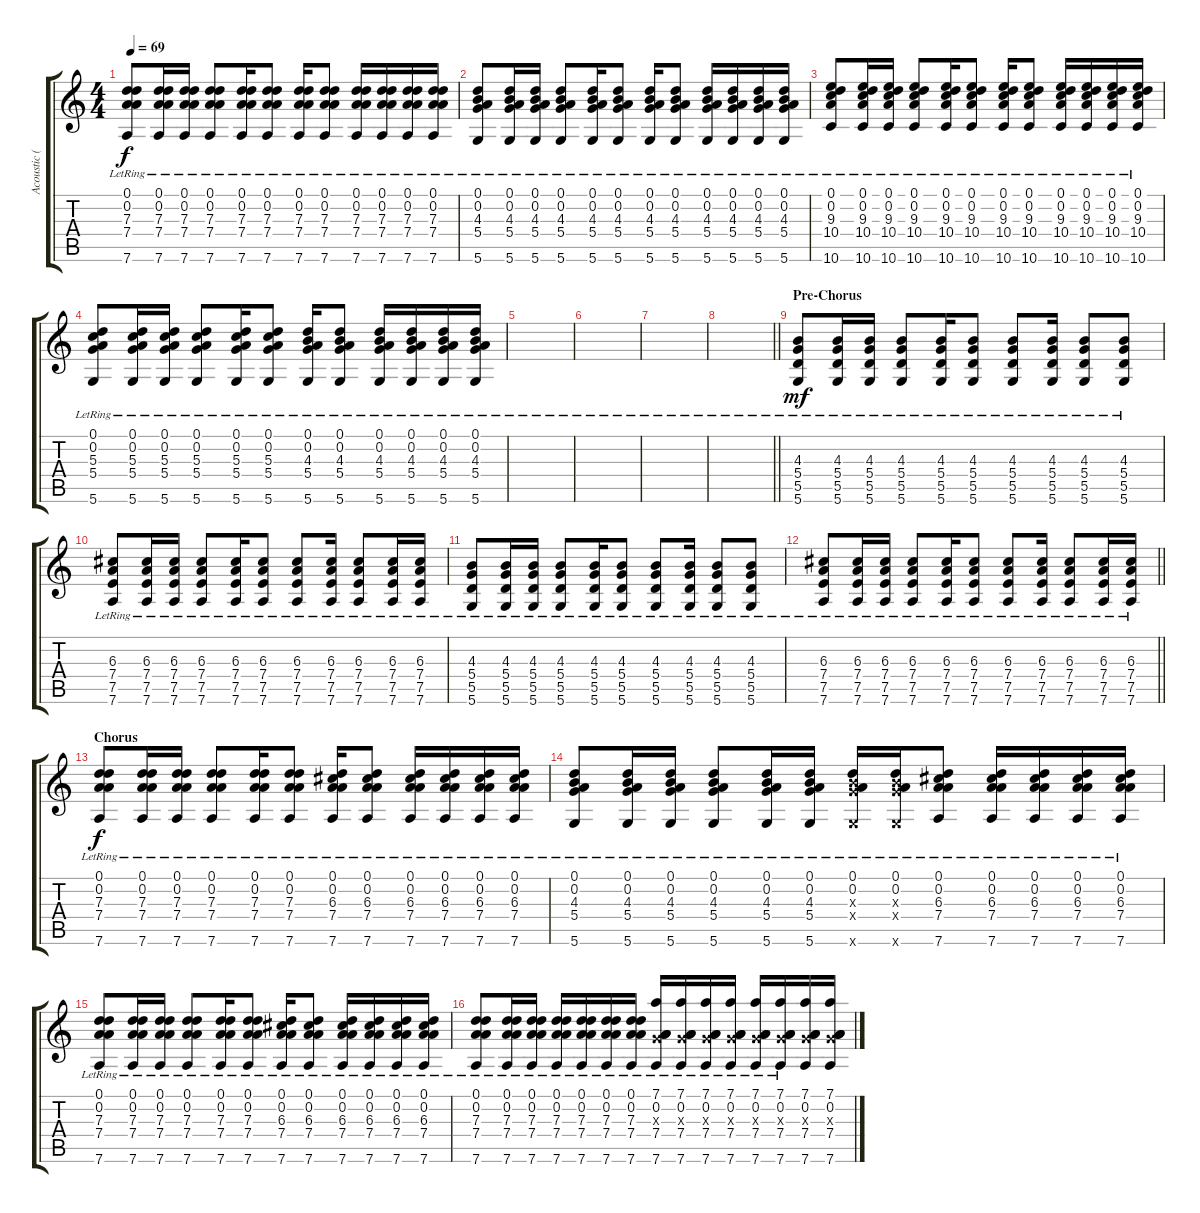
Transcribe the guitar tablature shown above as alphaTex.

\track ("Acoustic (Center)" "Acoustic (") {instrument acousticguitarsteel}
\staff {score tabs}
\tuning (D4 A3 G3 D3 A2 D2) {hide}
\ts (4 4)
\tempo 69
\clef g2
\ks c
(0.1{lr} 0.2{lr} 7.3{lr} 7.4{lr} 7.6{lr}).8{dy f} (0.1{lr} 0.2{lr} 7.3{lr} 7.4{lr} 7.6{lr}).16 (0.1{lr} 0.2{lr} 7.3{lr} 7.4{lr} 7.6{lr}).16 (0.1{lr} 0.2{lr} 7.3{lr} 7.4{lr} 7.6{lr}).8 (0.1{lr} 0.2{lr} 7.3{lr} 7.4{lr} 7.6{lr}).16 (0.1{lr} 0.2{lr} 7.3{lr} 7.4{lr} 7.6{lr}).8 (0.1{lr} 0.2{lr} 7.3{lr} 7.4{lr} 7.6{lr}).16 (0.1{lr} 0.2{lr} 7.3{lr} 7.4{lr} 7.6{lr}).8 (0.1{lr} 0.2{lr} 7.3{lr} 7.4{lr} 7.6{lr}).16 (0.1{lr} 0.2{lr} 7.3{lr} 7.4{lr} 7.6{lr}).16 (0.1{lr} 0.2{lr} 7.3{lr} 7.4{lr} 7.6{lr}).16 (0.1{lr} 0.2{lr} 7.3{lr} 7.4{lr} 7.6{lr}).16 |
(0.1{lr} 0.2{lr} 4.3{lr} 5.4{lr} 5.6{lr}).8 (0.1{lr} 0.2{lr} 4.3{lr} 5.4{lr} 5.6{lr}).16 (0.1{lr} 0.2{lr} 4.3{lr} 5.4{lr} 5.6{lr}).16 (0.1{lr} 0.2{lr} 4.3{lr} 5.4{lr} 5.6{lr}).8 (0.1{lr} 0.2{lr} 4.3{lr} 5.4{lr} 5.6{lr}).16 (0.1{lr} 0.2{lr} 4.3{lr} 5.4{lr} 5.6{lr}).8 (0.1{lr} 0.2{lr} 4.3{lr} 5.4{lr} 5.6{lr}).16 (0.1{lr} 0.2{lr} 4.3{lr} 5.4{lr} 5.6{lr}).8 (0.1{lr} 0.2{lr} 4.3{lr} 5.4{lr} 5.6{lr}).16 (0.1{lr} 0.2{lr} 4.3{lr} 5.4{lr} 5.6{lr}).16 (0.1{lr} 0.2{lr} 4.3{lr} 5.4{lr} 5.6{lr}).16 (0.1{lr} 0.2{lr} 4.3{lr} 5.4{lr} 5.6{lr}).16 |
(0.1{lr} 0.2{lr} 9.3{lr} 10.4{lr} 10.6{lr}).8 (0.1{lr} 0.2{lr} 9.3{lr} 10.4 10.6{lr}).16 (0.1{lr} 0.2{lr} 9.3{lr} 10.4{lr} 10.6{lr}).16 (0.1{lr} 0.2{lr} 9.3{lr} 10.4{lr} 10.6{lr}).8 (0.1{lr} 0.2{lr} 9.3{lr} 10.4{lr} 10.6{lr}).16 (0.1{lr} 0.2{lr} 9.3{lr} 10.4{lr} 10.6{lr}).8 (0.1{lr} 0.2{lr} 9.3{lr} 10.4{lr} 10.6{lr}).16 (0.1{lr} 0.2{lr} 9.3{lr} 10.4{lr} 10.6{lr}).8 (0.1{lr} 0.2{lr} 9.3{lr} 10.4 10.6{lr}).16 (0.1{lr} 0.2{lr} 9.3{lr} 10.4{lr} 10.6{lr}).16 (0.1{lr} 0.2{lr} 9.3{lr} 10.4{lr} 10.6{lr}).16 (0.1{lr} 0.2{lr} 9.3{lr} 10.4{lr} 10.6{lr}).16 |
(0.1{lr} 0.2{lr} 5.3{lr} 5.4{lr} 5.6{lr}).8 (0.1{lr} 0.2{lr} 5.3{lr} 5.4{lr} 5.6{lr}).16 (0.1{lr} 0.2{lr} 5.3{lr} 5.4{lr} 5.6{lr}).16 (0.1{lr} 0.2{lr} 5.3{lr} 5.4{lr} 5.6{lr}).8 (0.1{lr} 0.2{lr} 5.3{lr} 5.4{lr} 5.6{lr}).16 (0.1{lr} 0.2{lr} 5.3{lr} 5.4{lr} 5.6{lr}).8 (0.1{lr} 0.2{lr} 4.3{lr} 5.4{lr} 5.6{lr}).16 (0.1{lr} 0.2{lr} 4.3{lr} 5.4{lr} 5.6{lr}).8 (0.1{lr} 0.2{lr} 4.3{lr} 5.4{lr} 5.6{lr}).16 (0.1{lr} 0.2{lr} 4.3{lr} 5.4{lr} 5.6{lr}).16 (0.1{lr} 0.2{lr} 4.3{lr} 5.4{lr} 5.6{lr}).16 (0.1{lr} 0.2{lr} 4.3{lr} 5.4{lr} 5.6{lr}).16 |
|
|
|
\barLineRight lightlight
|
\section ("" "Pre-Chorus")
(4.3{lr} 5.4{lr} 5.5{lr} 5.6{lr}).8{dy mf} (4.3{lr} 5.4{lr} 5.5{lr} 5.6{lr}).16 (4.3{lr} 5.4{lr} 5.5{lr} 5.6{lr}).16 (4.3{lr} 5.4{lr} 5.5{lr} 5.6{lr}).8 (4.3{lr} 5.4{lr} 5.5{lr} 5.6{lr}).16 (4.3{lr} 5.4{lr} 5.5{lr} 5.6{lr}).8 (4.3{lr} 5.4{lr} 5.5{lr} 5.6{lr}).8 (4.3{lr} 5.4{lr} 5.5{lr} 5.6{lr}).16 (4.3{lr} 5.4{lr} 5.5{lr} 5.6{lr}).8 (4.3{lr} 5.4{lr} 5.5{lr} 5.6{lr}).8 |
(6.3{lr} 7.4{lr} 7.5{lr} 7.6{lr}).8 (6.3{lr} 7.4{lr} 7.5{lr} 7.6{lr}).16 (6.3{lr} 7.4{lr} 7.5{lr} 7.6{lr}).16 (6.3{lr} 7.4{lr} 7.5{lr} 7.6{lr}).8 (6.3{lr} 7.4{lr} 7.5{lr} 7.6{lr}).16 (6.3{lr} 7.4{lr} 7.5{lr} 7.6{lr}).8 (6.3{lr} 7.4{lr} 7.5{lr} 7.6{lr}).8 (6.3{lr} 7.4{lr} 7.5{lr} 7.6{lr}).16 (6.3{lr} 7.4{lr} 7.5{lr} 7.6{lr}).8 (6.3{lr} 7.4{lr} 7.5{lr} 7.6{lr}).16 (6.3{lr} 7.4{lr} 7.5{lr} 7.6{lr}).16 |
(4.3{lr} 5.4{lr} 5.5{lr} 5.6{lr}).8 (4.3{lr} 5.4{lr} 5.5{lr} 5.6{lr}).16 (4.3{lr} 5.4{lr} 5.5{lr} 5.6{lr}).16 (4.3{lr} 5.4{lr} 5.5{lr} 5.6{lr}).8 (4.3{lr} 5.4{lr} 5.5{lr} 5.6{lr}).16 (4.3{lr} 5.4{lr} 5.5{lr} 5.6{lr}).8 (4.3{lr} 5.4{lr} 5.5{lr} 5.6{lr}).8 (4.3{lr} 5.4{lr} 5.5{lr} 5.6{lr}).16 (4.3{lr} 5.4{lr} 5.5{lr} 5.6{lr}).8 (4.3{lr} 5.4{lr} 5.5{lr} 5.6{lr}).8 |
\barLineRight lightlight
(6.3{lr} 7.4{lr} 7.5{lr} 7.6{lr}).8 (6.3{lr} 7.4{lr} 7.5{lr} 7.6{lr}).16 (6.3{lr} 7.4{lr} 7.5{lr} 7.6{lr}).16 (6.3{lr} 7.4{lr} 7.5{lr} 7.6{lr}).8 (6.3{lr} 7.4{lr} 7.5{lr} 7.6{lr}).16 (6.3{lr} 7.4{lr} 7.5{lr} 7.6{lr}).8 (6.3{lr} 7.4{lr} 7.5{lr} 7.6{lr}).8 (6.3{lr} 7.4{lr} 7.5{lr} 7.6{lr}).16 (6.3{lr} 7.4{lr} 7.5{lr} 7.6{lr}).8 (6.3{lr} 7.4{lr} 7.5{lr} 7.6{lr}).16 (6.3{lr} 7.4{lr} 7.5{lr} 7.6{lr}).16 |
\section ("" "Chorus")
(0.1{lr} 0.2{lr} 7.3{lr} 7.4{lr} 7.6{lr}).8{dy f} (0.1{lr} 0.2{lr} 7.3{lr} 7.4{lr} 7.6{lr}).16 (0.1{lr} 0.2{lr} 7.3{lr} 7.4{lr} 7.6{lr}).16 (0.1{lr} 0.2{lr} 7.3{lr} 7.4{lr} 7.6{lr}).8 (0.1{lr} 0.2{lr} 7.3 7.4 7.6).16 (0.1{lr} 0.2{lr} 7.3{lr} 7.4{lr} 7.6{lr}).8 (0.1{lr} 0.2{lr} 6.3{lr} 7.4{lr} 7.6{lr}).16 (0.1{lr} 0.2{lr} 6.3{lr} 7.4{lr} 7.6{lr}).8 (0.1{lr} 0.2{lr} 6.3{lr} 7.4{lr} 7.6{lr}).16 (0.1{lr} 0.2{lr} 6.3{lr} 7.4{lr} 7.6{lr}).16 (0.1{lr} 0.2{lr} 6.3{lr} 7.4{lr} 7.6{lr}).16 (0.1{lr} 0.2{lr} 6.3{lr} 7.4{lr} 7.6{lr}).16 |
(0.1{lr} 0.2{lr} 4.3{lr} 5.4{lr} 5.6{lr}).8 (0.1{lr} 0.2{lr} 4.3{lr} 5.4{lr} 5.6{lr}).16 (0.1{lr} 0.2{lr} 4.3{lr} 5.4{lr} 5.6{lr}).16 (0.1{lr} 0.2{lr} 4.3{lr} 5.4{lr} 5.6{lr}).8 (0.1{lr} 0.2{lr} 4.3{lr} 5.4{lr} 5.6{lr}).16 (0.1{lr} 0.2{lr} 4.3{lr} 5.4{lr} 5.6{lr}).16 (0.1{lr} 0.2{lr} 4.3{x} 5.4{x} 5.6{x}).16 (0.1{lr} 0.2{lr} 4.3{x} 5.4{x} 5.6{x}).16 (0.1{lr} 0.2{lr} 6.3{lr} 7.4{lr} 7.6{lr}).8 (0.1{lr} 0.2{lr} 6.3{lr} 7.4{lr} 7.6{lr}).16 (0.1{lr} 0.2{lr} 6.3{lr} 7.4{lr} 7.6{lr}).16 (0.1{lr} 0.2{lr} 6.3{lr} 7.4{lr} 7.6{lr}).16 (0.1{lr} 0.2{lr} 6.3{lr} 7.4{lr} 7.6{lr}).16 |
(0.1{lr} 0.2{lr} 7.3{lr} 7.4{lr} 7.6{lr}).8 (0.1{lr} 0.2{lr} 7.3{lr} 7.4{lr} 7.6{lr}).16 (0.1{lr} 0.2{lr} 7.3{lr} 7.4{lr} 7.6{lr}).16 (0.1{lr} 0.2{lr} 7.3{lr} 7.4{lr} 7.6{lr}).8 (0.1{lr} 0.2{lr} 7.3 7.4 7.6).16 (0.1{lr} 0.2{lr} 7.3{lr} 7.4{lr} 7.6{lr}).8 (0.1{lr} 0.2{lr} 6.3{lr} 7.4{lr} 7.6{lr}).16 (0.1{lr} 0.2{lr} 6.3{lr} 7.4{lr} 7.6{lr}).8 (0.1{lr} 0.2{lr} 6.3{lr} 7.4{lr} 7.6{lr}).16 (0.1{lr} 0.2{lr} 6.3{lr} 7.4{lr} 7.6{lr}).16 (0.1{lr} 0.2{lr} 6.3{lr} 7.4{lr} 7.6{lr}).16 (0.1{lr} 0.2{lr} 6.3{lr} 7.4{lr} 7.6{lr}).16 |
(0.1{lr} 0.2{lr} 7.3{lr} 7.4{lr} 7.6{lr}).8 (0.1{lr} 0.2{lr} 7.3{lr} 7.4{lr} 7.6{lr}).16 (0.1{lr} 0.2{lr} 7.3{lr} 7.4{lr} 7.6{lr}).16 (0.1{lr} 0.2{lr} 7.3{lr} 7.4{lr} 7.6{lr}).16 (0.1{lr} 0.2{lr} 7.3{lr} 7.4{lr} 7.6{lr}).16 (0.1{lr} 0.2{lr} 7.3{lr} 7.4{lr} 7.6{lr}).16 (0.1{lr} 0.2{lr} 7.3 7.4 7.6).16 (7.1{lr} 0.2{lr} 0.3{x} 7.4 7.6).16 (7.1{lr} 0.2{lr} 0.3{x} 7.4{lr} 7.6{lr}).16 (7.1{lr} 0.2{lr} 0.3{x} 7.4{lr} 7.6{lr}).16 (7.1{lr} 0.2{lr} 0.3{x} 7.4{lr} 7.6{lr}).16 (7.1{lr} 0.2{lr} 0.3{x} 7.4{lr} 7.6{lr}).16 (7.1{lr} 0.2{lr} 0.3{x} 7.4{lr} 7.6{lr}).16 (7.1 0.2 0.3{x} 7.4 7.6).16 (7.1 0.2 0.3{x} 7.4 7.6).16
